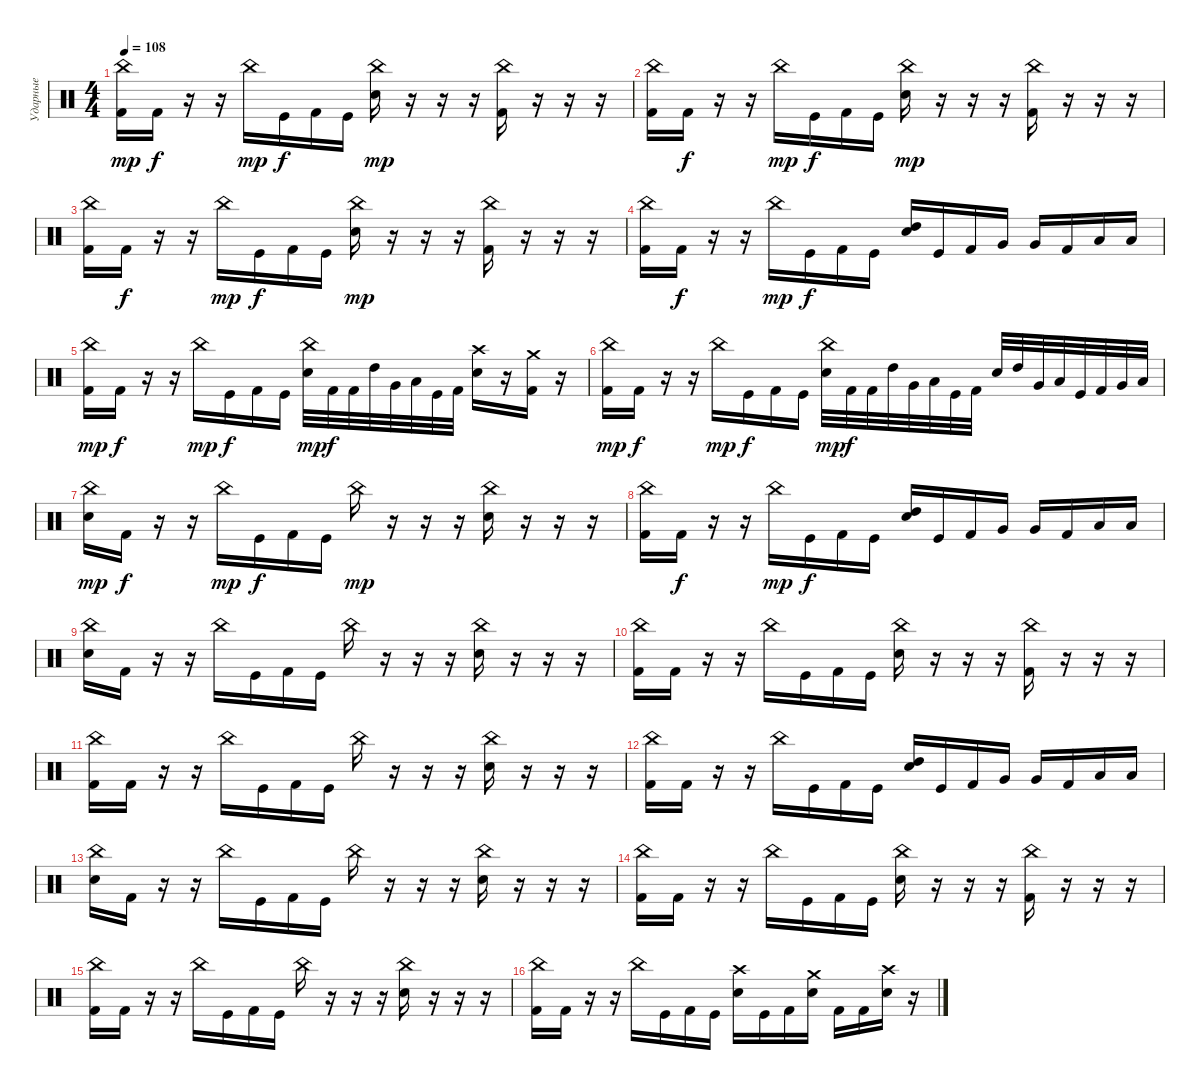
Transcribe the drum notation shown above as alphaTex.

\track ("Ударные" "Ударные") {instrument percussion}
\staff {score}
\articulation defaults
\ts (4 4)
\tempo 108
\clef neutral
\ks c
("China (hit)" "Kick (hit) 2").16{dy mp} "Kick (hit) 2".16{dy f} r.16 r.16 "China (hit)".16{dy mp} "Kick (hit)".16{dy f} "Kick (hit) 2".16 "Kick (hit)".16 ("China (hit)" "Snare (hit) 2").16{dy mp} r.16 r.16 r.16 ("China (hit)" "Kick (hit) 2").16 r.16 r.16 r.16 |
("China (hit)" "Kick (hit) 2").16 "Kick (hit) 2".16{dy f} r.16 r.16 "China (hit)".16{dy mp} "Kick (hit)".16{dy f} "Kick (hit) 2".16 "Kick (hit)".16 ("China (hit)" "Snare (hit) 2").16{dy mp} r.16 r.16 r.16 ("China (hit)" "Kick (hit) 2").16 r.16 r.16 r.16 |
("China (hit)" "Kick (hit) 2").16 "Kick (hit) 2".16{dy f} r.16 r.16 "China (hit)".16{dy mp} "Kick (hit)".16{dy f} "Kick (hit) 2".16 "Kick (hit)".16 ("China (hit)" "Snare (hit) 2").16{dy mp} r.16 r.16 r.16 ("China (hit)" "Kick (hit) 2").16 r.16 r.16 r.16 |
("China (hit)" "Kick (hit) 2").16 "Kick (hit) 2".16{dy f} r.16 r.16 "China (hit)".16{dy mp} "Kick (hit)".16{dy f} "Kick (hit) 2".16 "Kick (hit)".16 ("High Tom (hit)" "Snare (hit) 2").16 "Kick (hit)".16 "Kick (hit) 2".16 "Very Low Tom (hit)".16 "Very Low Tom (hit)".16 "Kick (hit) 2".16 "Low Floor Tom (hit)".16 "Low Floor Tom (hit)".16 |
("China (hit)" "Kick (hit) 2").16{dy mp} "Kick (hit) 2".16{dy f} r.16 r.16 "China (hit)".16{dy mp} "Kick (hit)".16{dy f} "Kick (hit) 2".16 "Kick (hit)".16 ("China (hit)" "Snare (hit) 2").32{dy mp} "Kick (hit) 2".32{dy f} "Kick (hit) 2".32 "High Tom (hit)".32 "Very Low Tom (hit)".32 "Low Floor Tom (hit)".32 "Kick (hit)".32 "Kick (hit) 2".32 ("Crash high (hit)" "Snare (hit) 2").16 r.16 ("Crash medium (hit)" "Kick (hit) 2").16 r.16 |
("China (hit)" "Kick (hit) 2").16{dy mp} "Kick (hit) 2".16{dy f} r.16 r.16 "China (hit)".16{dy mp} "Kick (hit)".16{dy f} "Kick (hit) 2".16 "Kick (hit)".16 ("China (hit)" "Snare (hit) 2").32{dy mp} "Kick (hit) 2".32{dy f} "Kick (hit) 2".32 "High Tom (hit)".32 "Very Low Tom (hit)".32 "Low Floor Tom (hit)".32 "Kick (hit)".32 "Kick (hit) 2".32 "Snare (hit) 2".32 "High Tom (hit)".32 "Very Low Tom (hit)".32 "Low Floor Tom (hit)".32 "Kick (hit)".32 "Kick (hit) 2".32 "Very Low Tom (hit)".32 "Low Floor Tom (hit)".32 |
("China (hit)" "Snare (hit) 2").16{dy mp} "Kick (hit) 2".16{dy f} r.16 r.16 "China (hit)".16{dy mp} "Kick (hit)".16{dy f} "Kick (hit) 2".16 "Kick (hit)".16 "China (hit)".16{dy mp} r.16 r.16 r.16 ("China (hit)" "Snare (hit) 2").16 r.16 r.16 r.16 |
("China (hit)" "Kick (hit) 2").16 "Kick (hit) 2".16{dy f} r.16 r.16 "China (hit)".16{dy mp} "Kick (hit)".16{dy f} "Kick (hit) 2".16 "Kick (hit)".16 ("High Tom (hit)" "Snare (hit) 2").16 "Kick (hit)".16 "Kick (hit) 2".16 "Very Low Tom (hit)".16 "Very Low Tom (hit)".16 "Kick (hit) 2".16 "Low Floor Tom (hit)".16 "Low Floor Tom (hit)".16 |
("China (hit)" "Snare (hit) 2").16 "Kick (hit) 2".16 r.16 r.16 "China (hit)".16 "Kick (hit)".16 "Kick (hit) 2".16 "Kick (hit)".16 "China (hit)".16 r.16 r.16 r.16 ("China (hit)" "Snare (hit) 2").16 r.16 r.16 r.16 |
("China (hit)" "Kick (hit) 2").16 "Kick (hit) 2".16 r.16 r.16 "China (hit)".16 "Kick (hit)".16 "Kick (hit) 2".16 "Kick (hit)".16 ("China (hit)" "Snare (hit) 2").16 r.16 r.16 r.16 ("China (hit)" "Kick (hit) 2").16 r.16 r.16 r.16 |
("China (hit)" "Kick (hit) 2").16 "Kick (hit) 2".16 r.16 r.16 "China (hit)".16 "Kick (hit)".16 "Kick (hit) 2".16 "Kick (hit)".16 "China (hit)".16 r.16 r.16 r.16 ("China (hit)" "Snare (hit) 2").16 r.16 r.16 r.16 |
("China (hit)" "Kick (hit) 2").16 "Kick (hit) 2".16 r.16 r.16 "China (hit)".16 "Kick (hit)".16 "Kick (hit) 2".16 "Kick (hit)".16 ("High Tom (hit)" "Snare (hit) 2").16 "Kick (hit)".16 "Kick (hit) 2".16 "Very Low Tom (hit)".16 "Very Low Tom (hit)".16 "Kick (hit) 2".16 "Low Floor Tom (hit)".16 "Low Floor Tom (hit)".16 |
("China (hit)" "Snare (hit) 2").16 "Kick (hit) 2".16 r.16 r.16 "China (hit)".16 "Kick (hit)".16 "Kick (hit) 2".16 "Kick (hit)".16 "China (hit)".16 r.16 r.16 r.16 ("China (hit)" "Snare (hit) 2").16 r.16 r.16 r.16 |
("China (hit)" "Kick (hit) 2").16 "Kick (hit) 2".16 r.16 r.16 "China (hit)".16 "Kick (hit)".16 "Kick (hit) 2".16 "Kick (hit)".16 ("China (hit)" "Snare (hit) 2").16 r.16 r.16 r.16 ("China (hit)" "Kick (hit) 2").16 r.16 r.16 r.16 |
("China (hit)" "Kick (hit) 2").16 "Kick (hit) 2".16 r.16 r.16 "China (hit)".16 "Kick (hit)".16 "Kick (hit) 2".16 "Kick (hit)".16 "China (hit)".16 r.16 r.16 r.16 ("China (hit)" "Snare (hit) 2").16 r.16 r.16 r.16 |
("China (hit)" "Kick (hit) 2").16 "Kick (hit) 2".16 r.16 r.16 "China (hit)".16 "Kick (hit)".16 "Kick (hit) 2".16 "Kick (hit)".16 ("Crash high (hit)" "Snare (hit) 2").16 "Kick (hit)".16 "Kick (hit) 2".16 ("Crash medium (hit)" "Snare (hit) 2").16 "Kick (hit) 2".16 "Kick (hit) 2".16 ("Crash high (hit)" "Snare (hit) 2").16 r.16
